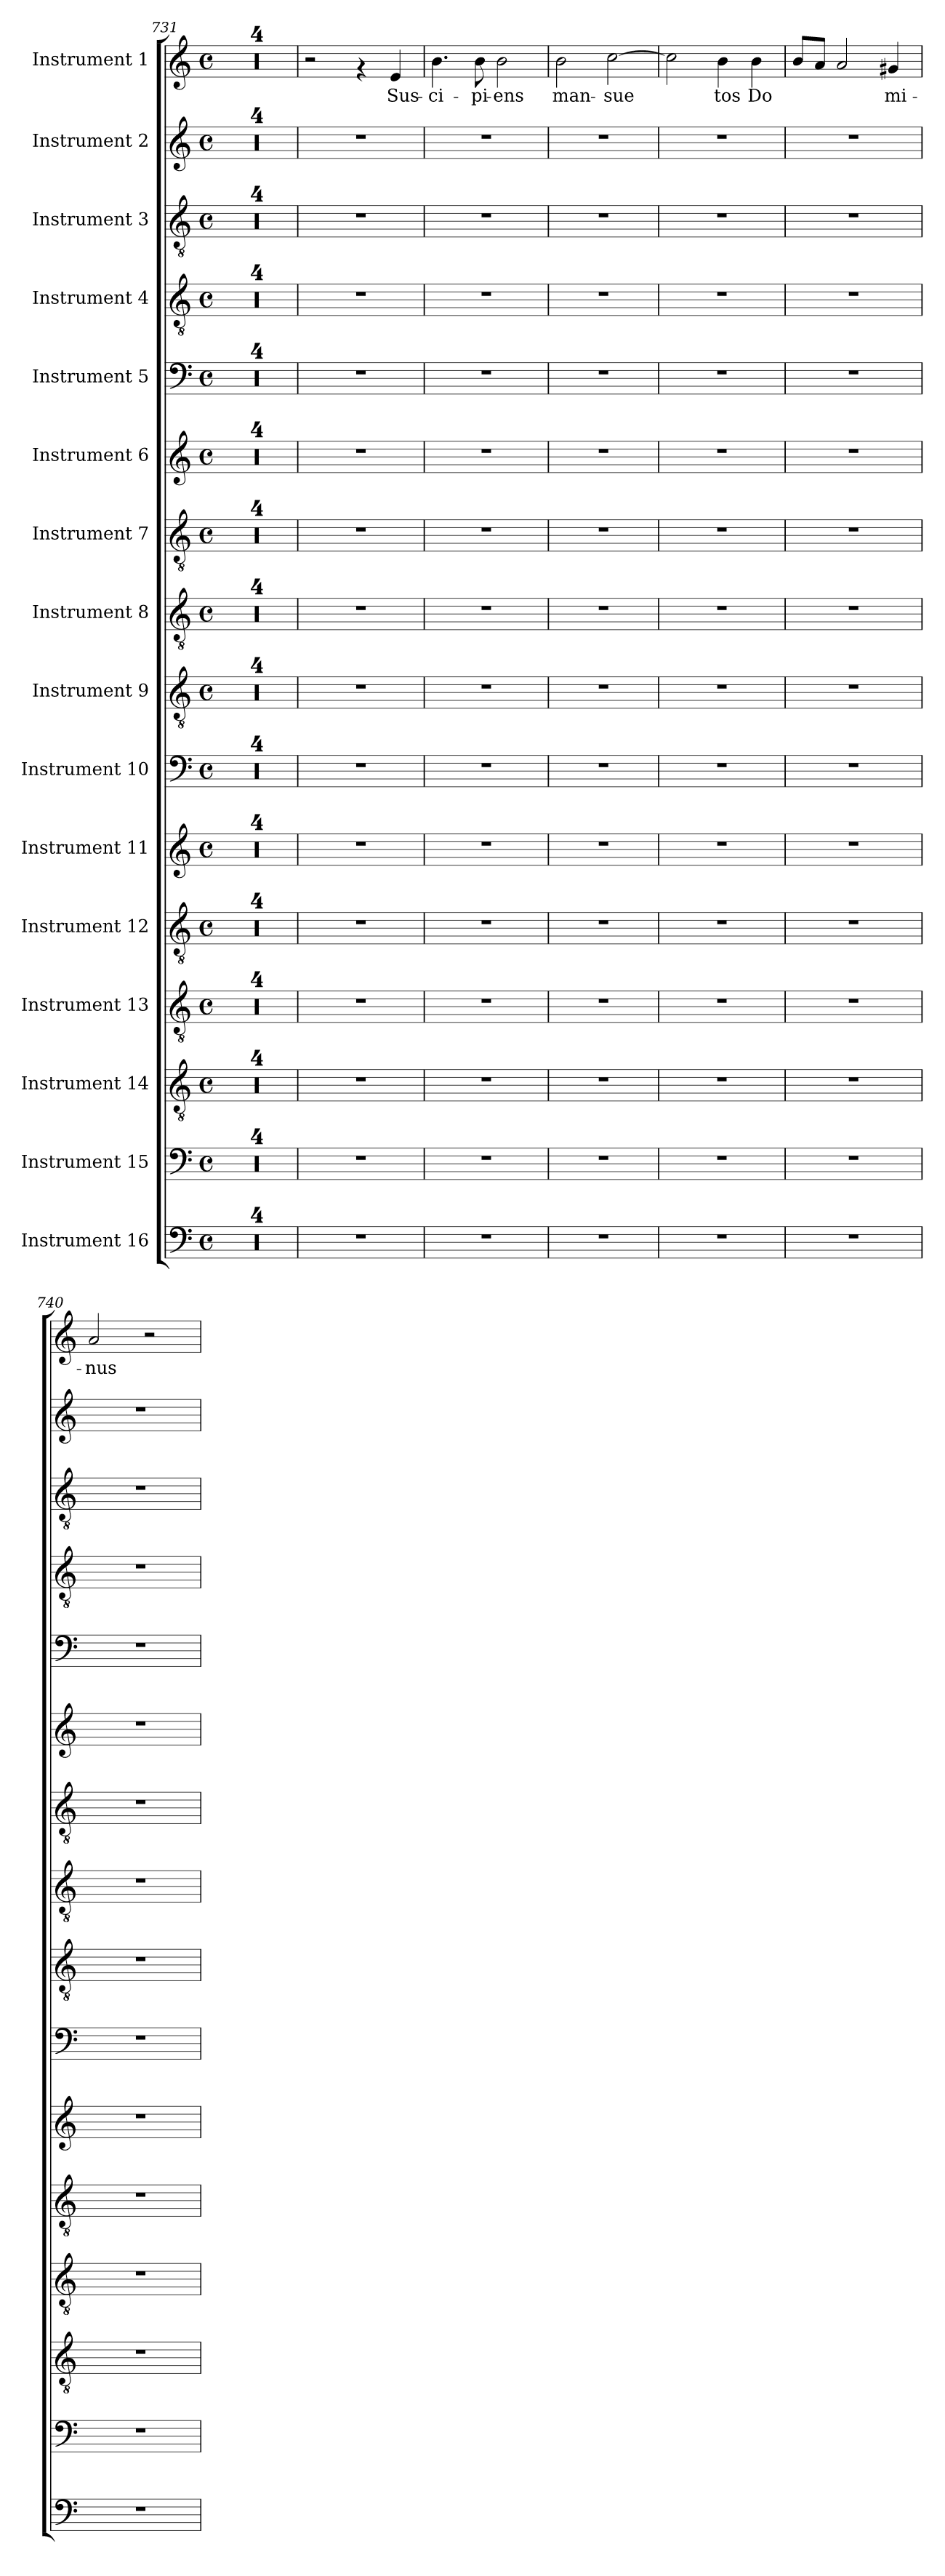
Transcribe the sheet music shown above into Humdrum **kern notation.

**kern	**kern	**kern	**kern	**kern	**kern	**kern	**kern	**kern	**kern	**kern	**kern	**kern	**kern	**kern	**kern	**text
*part16	*part15	*part14	*part13	*part12	*part11	*part10	*part9	*part8	*part7	*part6	*part5	*part4	*part3	*part2	*part1	*part1
*staff16	*staff15	*staff14	*staff13	*staff12	*staff11	*staff10	*staff9	*staff8	*staff7	*staff6	*staff5	*staff4	*staff3	*staff2	*staff1	*staff1
*I"Instrument 16	*I"Instrument 15	*I"Instrument 14	*I"Instrument 13	*I"Instrument 12	*I"Instrument 11	*I"Instrument 10	*I"Instrument 9	*I"Instrument 8	*I"Instrument 7	*I"Instrument 6	*I"Instrument 5	*I"Instrument 4	*I"Instrument 3	*I"Instrument 2	*I"Instrument 1	*
*clefF4	*clefF4	*clefGv2	*clefGv2	*clefGv2	*clefG2	*clefF4	*clefGv2	*clefGv2	*clefGv2	*clefG2	*clefF4	*clefGv2	*clefGv2	*clefG2	*clefG2	*
*k[]	*k[]	*k[]	*k[]	*k[]	*k[]	*k[]	*k[]	*k[]	*k[]	*k[]	*k[]	*k[]	*k[]	*k[]	*k[]	*
*C:	*C:	*C:	*C:	*C:	*C:	*C:	*C:	*C:	*C:	*C:	*C:	*C:	*C:	*C:	*C:	*
*M4/4	*M4/4	*M4/4	*M4/4	*M4/4	*M4/4	*M4/4	*M4/4	*M4/4	*M4/4	*M4/4	*M4/4	*M4/4	*M4/4	*M4/4	*M4/4	*
*met(c)	*met(c)	*met(c)	*met(c)	*met(c)	*met(c)	*met(c)	*met(c)	*met(c)	*met(c)	*met(c)	*met(c)	*met(c)	*met(c)	*met(c)	*met(c)	*
=731	=731	=731	=731	=731	=731	=731	=731	=731	=731	=731	=731	=731	=731	=731	=731	=731
1r	1r	1r	1r	1r	1r	1r	1r	1r	1r	1r	1r	1r	1r	1r	1r	.
=732	=732	=732	=732	=732	=732	=732	=732	=732	=732	=732	=732	=732	=732	=732	=732	=732
1r	1r	1r	1r	1r	1r	1r	1r	1r	1r	1r	1r	1r	1r	1r	1r	.
=733	=733	=733	=733	=733	=733	=733	=733	=733	=733	=733	=733	=733	=733	=733	=733	=733
1r	1r	1r	1r	1r	1r	1r	1r	1r	1r	1r	1r	1r	1r	1r	1r	.
=734	=734	=734	=734	=734	=734	=734	=734	=734	=734	=734	=734	=734	=734	=734	=734	=734
1r	1r	1r	1r	1r	1r	1r	1r	1r	1r	1r	1r	1r	1r	1r	1r	.
=735	=735	=735	=735	=735	=735	=735	=735	=735	=735	=735	=735	=735	=735	=735	=735	=735
1r	1r	1r	1r	1r	1r	1r	1r	1r	1r	1r	1r	1r	1r	1r	2r	.
.	.	.	.	.	.	.	.	.	.	.	.	.	.	.	4rf	.
!	!	!	!	!	!	!	!	!	!	!	!	!	!	!	!	!LO:LY:b:cj
.	.	.	.	.	.	.	.	.	.	.	.	.	.	.	4e/	Sus-
=736	=736	=736	=736	=736	=736	=736	=736	=736	=736	=736	=736	=736	=736	=736	=736	=736
!	!	!	!	!	!	!	!	!	!	!	!	!	!	!	!	!LO:LY:b:cj
1r	1r	1r	1r	1r	1r	1r	1r	1r	1r	1r	1r	1r	1r	1r	4.b\	-ci-
!	!	!	!	!	!	!	!	!	!	!	!	!	!	!	!	!LO:LY:b:cj
.	.	.	.	.	.	.	.	.	.	.	.	.	.	.	8b\	-pi-
!	!	!	!	!	!	!	!	!	!	!	!	!	!	!	!	!LO:LY:b:cj
.	.	.	.	.	.	.	.	.	.	.	.	.	.	.	2b\	-ens
=737	=737	=737	=737	=737	=737	=737	=737	=737	=737	=737	=737	=737	=737	=737	=737	=737
!	!	!	!	!	!	!	!	!	!	!	!	!	!	!	!	!LO:LY:b:cj
1r	1r	1r	1r	1r	1r	1r	1r	1r	1r	1r	1r	1r	1r	1r	2b\	man-
!	!	!	!	!	!	!	!	!	!	!	!	!	!	!	!	!LO:LY:b:cj
.	.	.	.	.	.	.	.	.	.	.	.	.	.	.	[>2cc\	-sue-
=738	=738	=738	=738	=738	=738	=738	=738	=738	=738	=738	=738	=738	=738	=738	=738	=738
!	!	!	!	!	!	!	!	!	!	!	!	!	!	!	!	!LO:LY:b:cj
1r	1r	1r	1r	1r	1r	1r	1r	1r	1r	1r	1r	1r	1r	1r	2cc\]	--
!	!	!	!	!	!	!	!	!	!	!	!	!	!	!	!	!LO:LY:b:cj
.	.	.	.	.	.	.	.	.	.	.	.	.	.	.	4b\	-tos
!	!	!	!	!	!	!	!	!	!	!	!	!	!	!	!	!LO:LY:b:cj
.	.	.	.	.	.	.	.	.	.	.	.	.	.	.	4b\	Do-
!!LO:LB:g=z
=739	=739	=739	=739	=739	=739	=739	=739	=739	=739	=739	=739	=739	=739	=739	=739	=739
!	!	!	!	!	!	!	!	!	!	!	!	!	!	!	!	!LO:LY:b:cj
1r	1r	1r	1r	1r	1r	1r	1r	1r	1r	1r	1r	1r	1r	1r	8b/L	--
!	!	!	!	!	!	!	!	!	!	!	!	!	!	!	!	!LO:LY:b:cj
.	.	.	.	.	.	.	.	.	.	.	.	.	.	.	8a/J	--
!	!	!	!	!	!	!	!	!	!	!	!	!	!	!	!	!LO:LY:b:cj
.	.	.	.	.	.	.	.	.	.	.	.	.	.	.	2a/	--
!	!	!	!	!	!	!	!	!	!	!	!	!	!	!	!	!LO:LY:b:cj
.	.	.	.	.	.	.	.	.	.	.	.	.	.	.	4g#X/	-mi-
=740	=740	=740	=740	=740	=740	=740	=740	=740	=740	=740	=740	=740	=740	=740	=740	=740
!	!	!	!	!	!	!	!	!	!	!	!	!	!	!	!	!LO:LY:b:cj
1r	1r	1r	1r	1r	1r	1r	1r	1r	1r	1r	1r	1r	1r	1r	2a/	-nus
.	.	.	.	.	.	.	.	.	.	.	.	.	.	.	2r	.
=	=	=	=	=	=	=	=	=	=	=	=	=	=	=	=	=
*-	*-	*-	*-	*-	*-	*-	*-	*-	*-	*-	*-	*-	*-	*-	*-	*-
